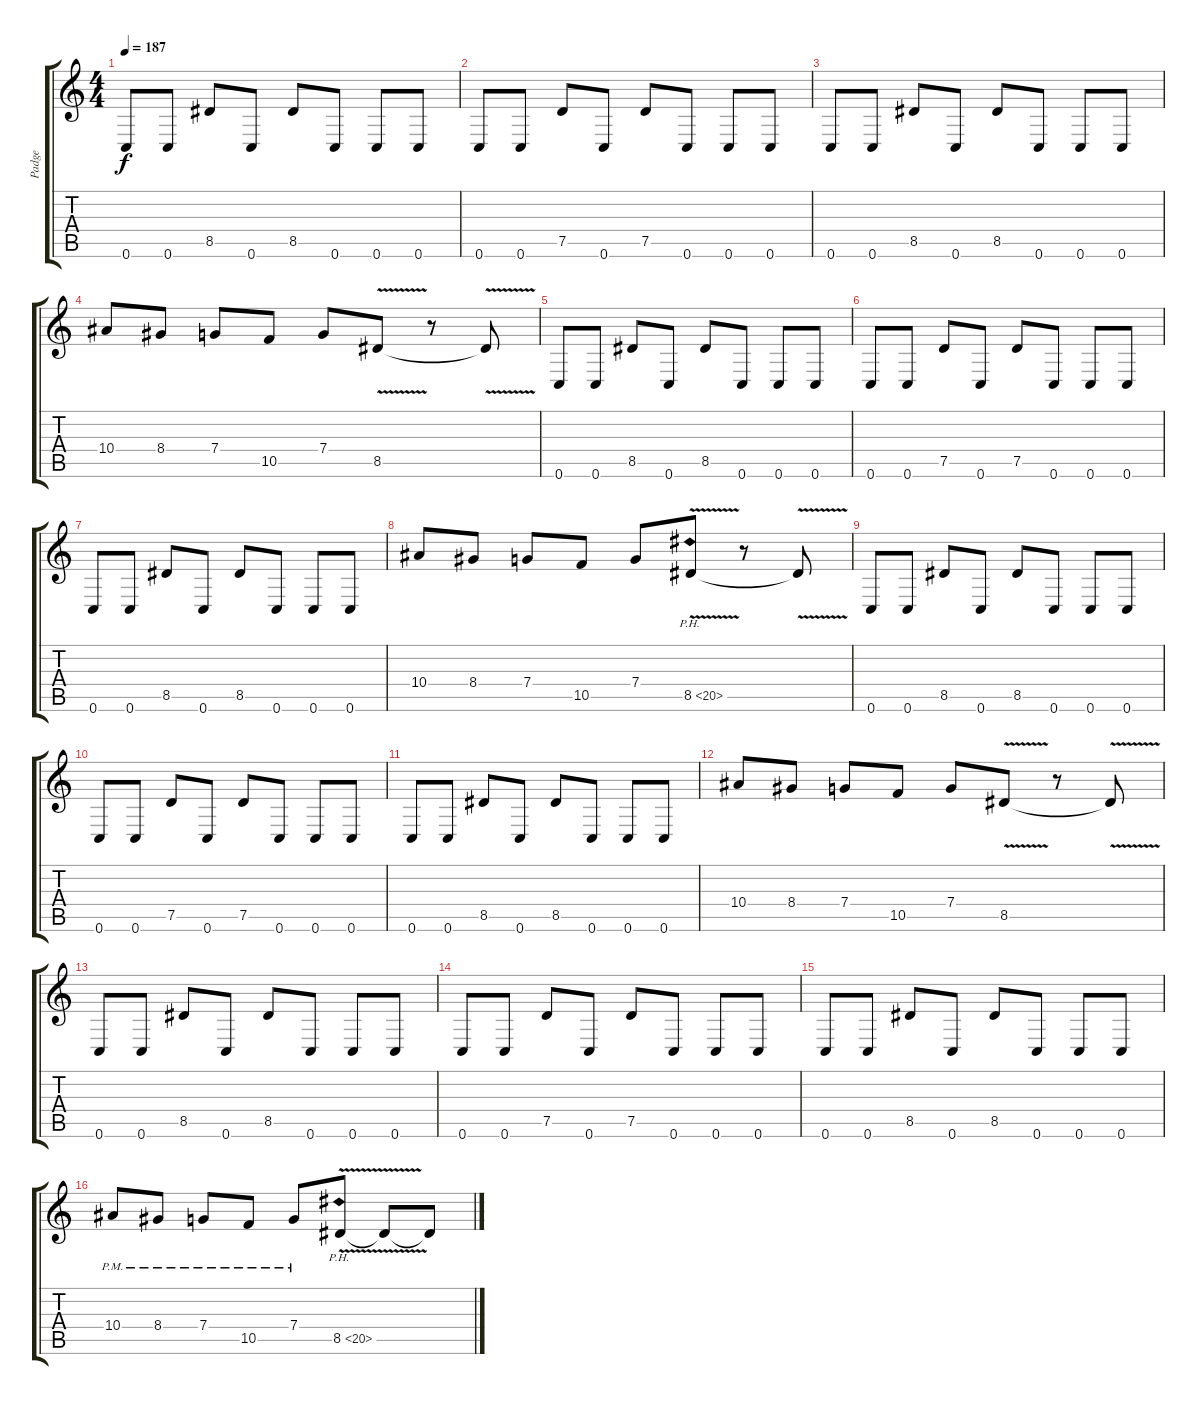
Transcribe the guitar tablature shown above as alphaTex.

\track ("Padge" "Padge") {instrument distortionguitar}
\staff {score tabs}
\tuning (D4 A3 F3 C3 G2 C2) {hide}
\ts (4 4)
\tempo 187
\clef g2
\ks c
0.6.8{dy f} 0.6.8 8.5.8 0.6.8 8.5.8 0.6.8 0.6.8 0.6.8 |
0.6.8 0.6.8 7.5.8 0.6.8 7.5.8 0.6.8 0.6.8 0.6.8 |
0.6.8 0.6.8 8.5.8 0.6.8 8.5.8 0.6.8 0.6.8 0.6.8 |
10.4.8 8.4.8 7.4.8 10.5.8 7.4.8 8.5{v}.8 r.8 8.5{t}.8 |
0.6.8 0.6.8 8.5.8 0.6.8 8.5.8 0.6.8 0.6.8 0.6.8 |
0.6.8 0.6.8 7.5.8 0.6.8 7.5.8 0.6.8 0.6.8 0.6.8 |
0.6.8 0.6.8 8.5.8 0.6.8 8.5.8 0.6.8 0.6.8 0.6.8 |
10.4.8 8.4.8 7.4.8 10.5.8 7.4.8 8.5{ph 12 v}.8 r.8 8.5{t}.8 |
0.6.8 0.6.8 8.5.8 0.6.8 8.5.8 0.6.8 0.6.8 0.6.8 |
0.6.8 0.6.8 7.5.8 0.6.8 7.5.8 0.6.8 0.6.8 0.6.8 |
0.6.8 0.6.8 8.5.8 0.6.8 8.5.8 0.6.8 0.6.8 0.6.8 |
10.4.8 8.4.8 7.4.8 10.5.8 7.4.8 8.5{v}.8 r.8 8.5{t}.8 |
0.6.8 0.6.8 8.5.8 0.6.8 8.5.8 0.6.8 0.6.8 0.6.8 |
0.6.8 0.6.8 7.5.8 0.6.8 7.5.8 0.6.8 0.6.8 0.6.8 |
0.6.8 0.6.8 8.5.8 0.6.8 8.5.8 0.6.8 0.6.8 0.6.8 |
10.4{pm}.8 8.4{pm}.8 7.4{pm}.8 10.5{pm}.8 7.4{pm}.8 8.5{ph 12 v}.8 8.5{t}.8 8.5{t}.8
